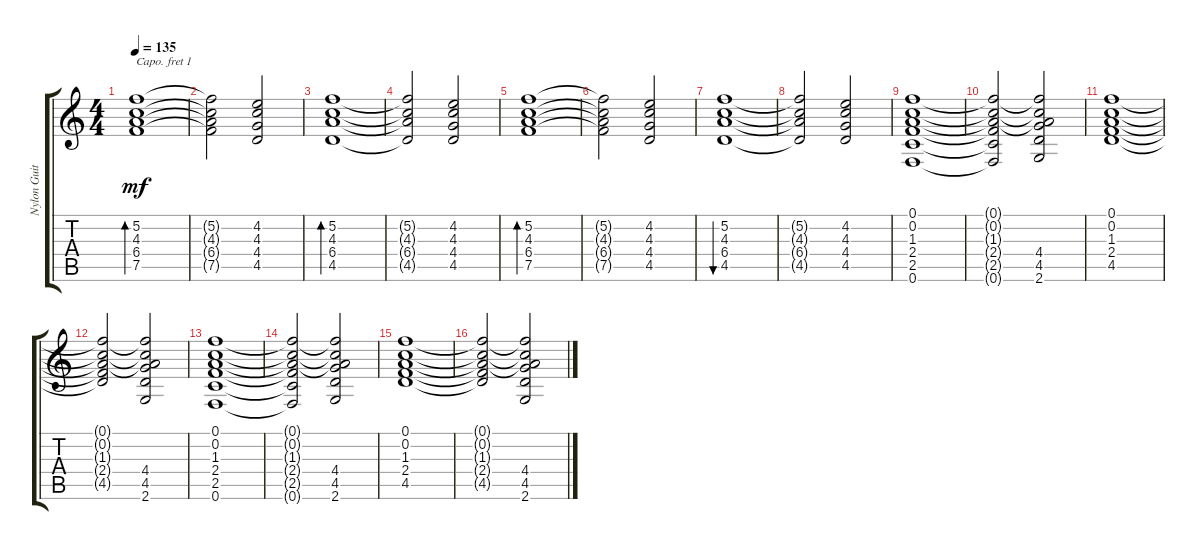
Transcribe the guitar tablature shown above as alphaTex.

\track ("Nylon Guitar" "Nylon Guit") {instrument acousticguitarnylon}
\staff {score tabs}
\capo 1
\tuning (E4 B3 G3 D3 A2 E2) {hide}
\ts (4 4)
\tempo 135
\clef g2
\ks c
(5.2 4.3 6.4 7.5).1{bd 120 dy mf instrument acousticguitarnylon} |
(5.2{t} 4.3{t} 6.4{t} 7.5{t}).2 (4.2 4.3 4.4 4.5).2 |
(5.2 4.3 6.4 4.5).1{bd 120} |
(5.2{t} 4.3{t} 6.4{t} 4.5{t}).2 (4.2 4.3 4.4 4.5).2 |
(5.2 4.3 6.4 7.5).1{bd 120} |
(5.2{t} 4.3{t} 6.4{t} 7.5{t}).2 (4.2 4.3 4.4 4.5).2 |
(5.2 4.3 6.4 4.5).1{bu 120} |
(5.2{t} 4.3{t} 6.4{t} 4.5{t}).2 (4.2 4.3 4.4 4.5).2 |
(0.1 0.2 1.3 2.4 2.5 0.6).1 |
(0.1{t} 0.2{t} 1.3{t} 2.4{t} 2.5{t} 0.6{t}).2 (0.1{t} 0.2{t} 1.3{t} 4.4 4.5 2.6).2 |
(0.1 0.2 1.3 2.4 4.5).1 |
(0.1{t} 0.2{t} 1.3{t} 2.4{t} 4.5{t}).2 (0.1{t} 0.2{t} 1.3{t} 4.4 4.5 2.6).2 |
(0.1 0.2 1.3 2.4 2.5 0.6).1 |
(0.1{t} 0.2{t} 1.3{t} 2.4{t} 2.5{t} 0.6{t}).2 (0.1{t} 0.2{t} 1.3{t} 4.4 4.5 2.6).2 |
(0.1 0.2 1.3 2.4 4.5).1 |
(0.1{t} 0.2{t} 1.3{t} 2.4{t} 4.5{t}).2 (0.1{t} 0.2{t} 1.3{t} 4.4 4.5 2.6).2
